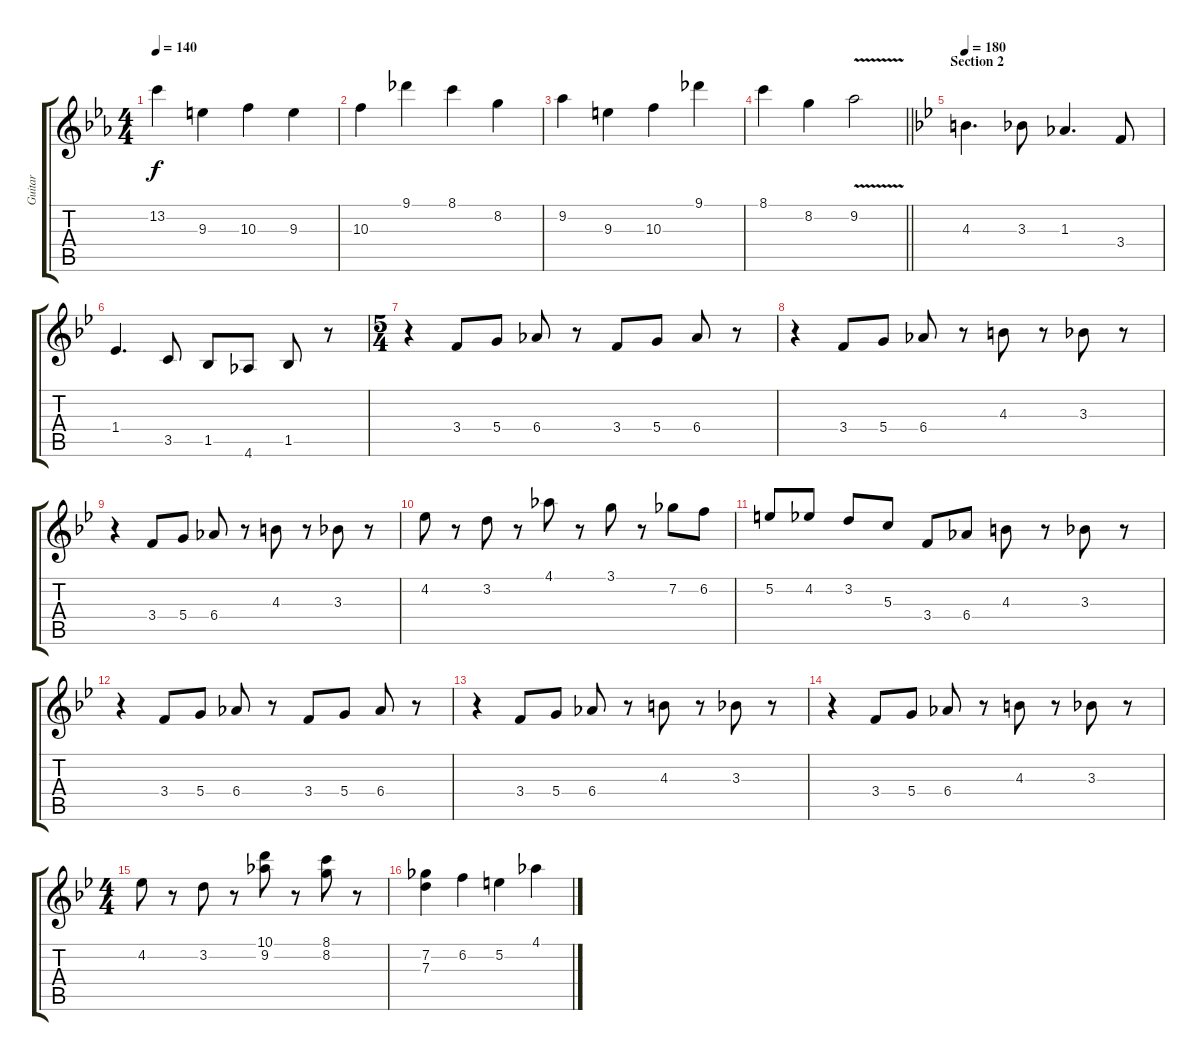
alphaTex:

\track ("Guitar" "Guitar") {instrument overdrivenguitar}
\staff {score tabs}
\tuning (E4 B3 G3 D3 A2 E2) {hide}
\ts (4 4)
\tempo 140
\clef g2
\ks eb
13.2.4{dy f} 9.3.4 10.3.4 9.3.4 |
10.3.4 9.1.4 8.1.4 8.2.4 |
9.2.4 9.3.4 10.3.4 9.1.4 |
\barLineRight lightlight
8.1.4 8.2.4 9.2{v}.2 |
\section ("" "Section 2")
\tempo 180
\ks bb
4.3.4{d} 3.3.8 1.3.4{d} 3.4.8 |
1.4.4{d} 3.5.8 1.5.8 4.6.8 1.5.8 r.8 |
\ts (5 4)
r.4 3.4.8 5.4.8 6.4.8 r.8 3.4.8 5.4.8 6.4.8 r.8 |
r.4 3.4.8 5.4.8 6.4.8 r.8 4.3.8 r.8 3.3.8 r.8 |
r.4 3.4.8 5.4.8 6.4.8 r.8 4.3.8 r.8 3.3.8 r.8 |
4.2.8 r.8 3.2.8 r.8 4.1.8 r.8 3.1.8 r.8 7.2.8 6.2.8 |
5.2.8{beam Up} 4.2.8{beam Up} 3.2.8{beam Up} 5.3.8{beam Up} 3.4.8{beam Up} 6.4.8{beam Up} 4.3.8 r.8 3.3.8 r.8 |
r.4 3.4.8 5.4.8 6.4.8 r.8 3.4.8 5.4.8 6.4.8 r.8 |
r.4 3.4.8 5.4.8 6.4.8 r.8 4.3.8 r.8 3.3.8 r.8 |
r.4 3.4.8 5.4.8 6.4.8 r.8 4.3.8 r.8 3.3.8 r.8 |
\ts (4 4)
4.2.8 r.8 3.2.8 r.8 (10.1 9.2).8 r.8 (8.1 8.2).8 r.8 |
(7.2 7.3).4 6.2.4 5.2.4 4.1.4
